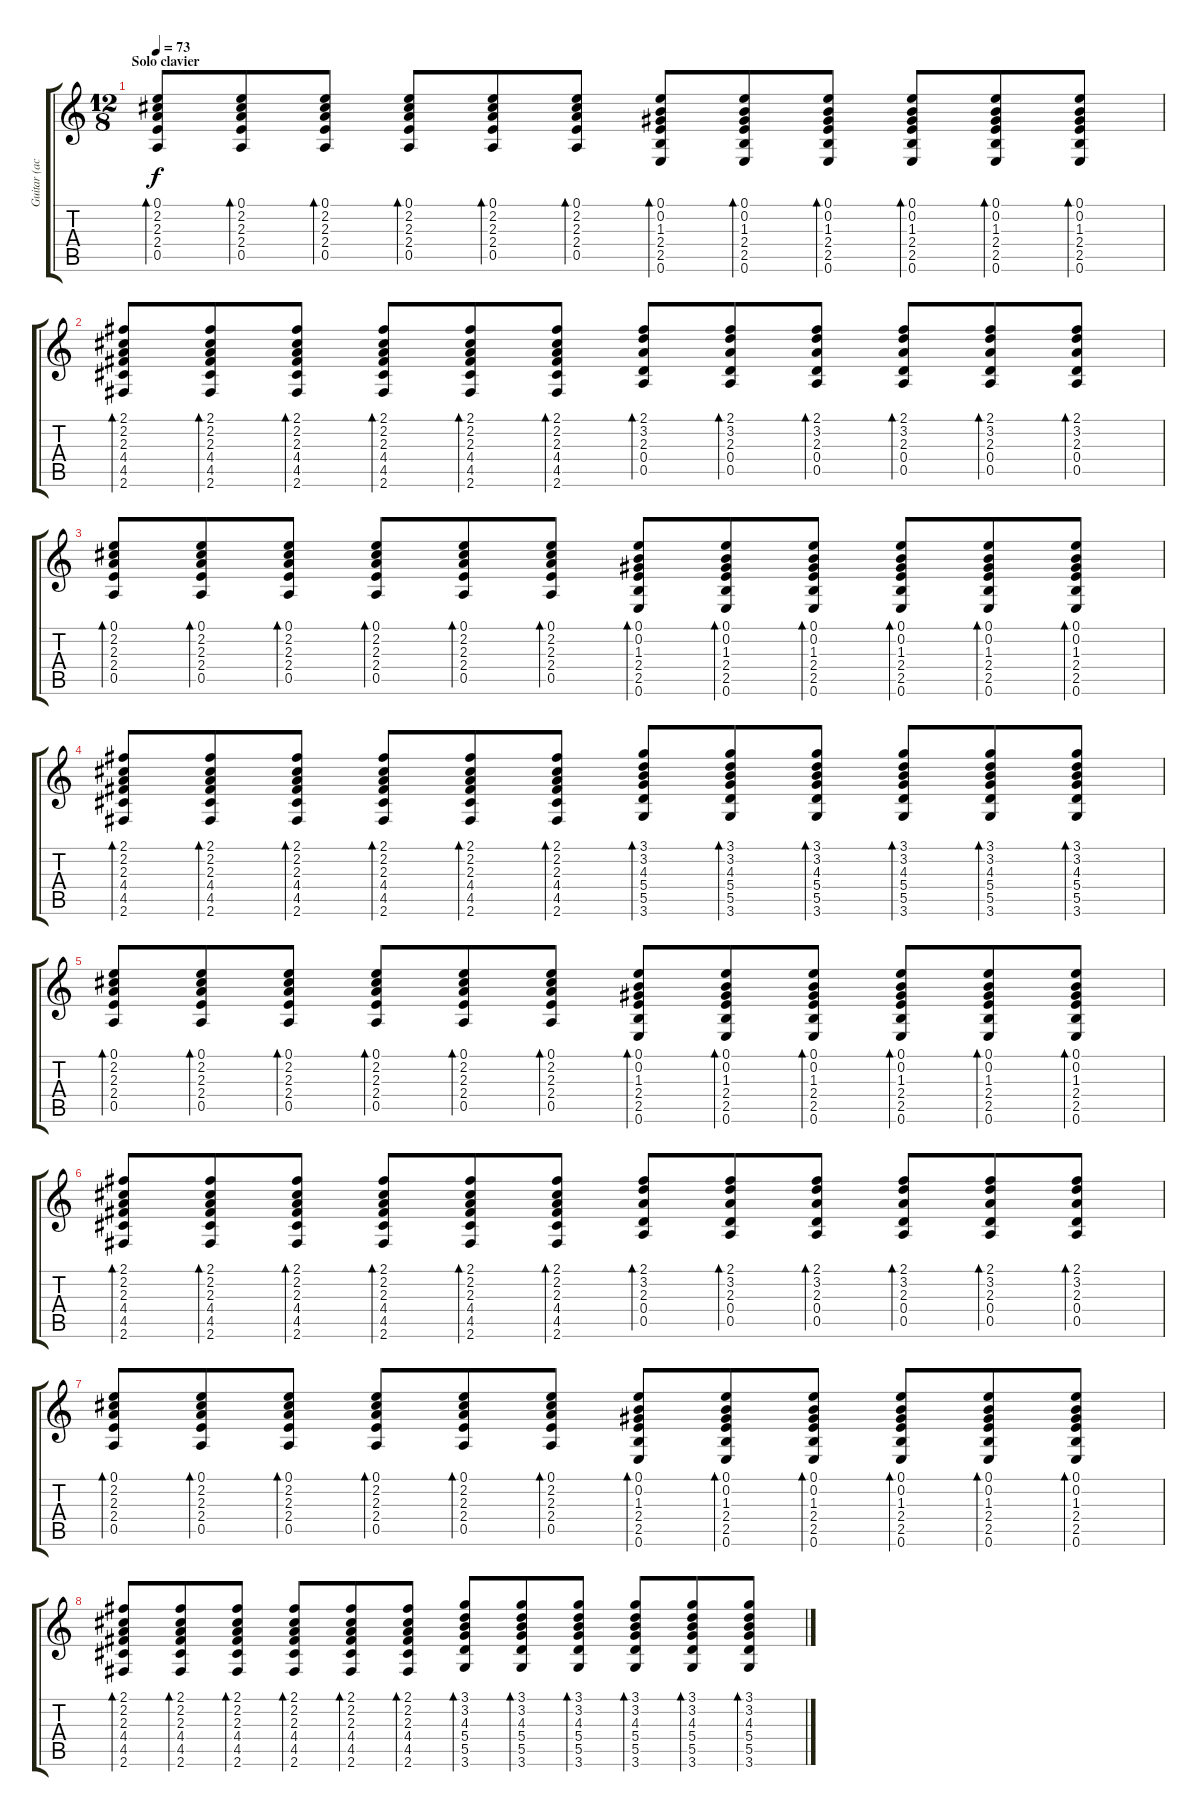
\track ("Guitar (acoustic)" "Guitar (ac") {instrument acousticguitarnylon}
\staff {score tabs}
\tuning (E4 B3 G3 D3 A2 E2) {hide}
\ts (12 8)
\section ("" "Solo clavier")
\tempo 73
\clef g2
\ks c
(0.1 2.2 2.3 2.4 0.5).8{bd 60 dy f} (0.1 2.2 2.3 2.4 0.5).8{bd 60} (0.1 2.2 2.3 2.4 0.5).8{bd 60} (0.1 2.2 2.3 2.4 0.5).8{bd 60} (0.1 2.2 2.3 2.4 0.5).8{bd 60} (0.1 2.2 2.3 2.4 0.5).8{bd 60} (0.1 0.2 1.3 2.4 2.5 0.6).8{bd 60} (0.1 0.2 1.3 2.4 2.5 0.6).8{bd 60} (0.1 0.2 1.3 2.4 2.5 0.6).8{bd 60} (0.1 0.2 1.3 2.4 2.5 0.6).8{bd 60} (0.1 0.2 1.3 2.4 2.5 0.6).8{bd 60} (0.1 0.2 1.3 2.4 2.5 0.6).8{bd 60} |
(2.1 2.2 2.3 4.4 4.5 2.6).8{bd 60} (2.1 2.2 2.3 4.4 4.5 2.6).8{bd 60} (2.1 2.2 2.3 4.4 4.5 2.6).8{bd 60} (2.1 2.2 2.3 4.4 4.5 2.6).8{bd 60} (2.1 2.2 2.3 4.4 4.5 2.6).8{bd 60} (2.1 2.2 2.3 4.4 4.5 2.6).8{bd 60} (2.1 3.2 2.3 0.4 0.5).8{bd 60} (2.1 3.2 2.3 0.4 0.5).8{bd 60} (2.1 3.2 2.3 0.4 0.5).8{bd 60} (2.1 3.2 2.3 0.4 0.5).8{bd 60} (2.1 3.2 2.3 0.4 0.5).8{bd 60} (2.1 3.2 2.3 0.4 0.5).8{bd 60} |
(0.1 2.2 2.3 2.4 0.5).8{bd 60} (0.1 2.2 2.3 2.4 0.5).8{bd 60} (0.1 2.2 2.3 2.4 0.5).8{bd 60} (0.1 2.2 2.3 2.4 0.5).8{bd 60} (0.1 2.2 2.3 2.4 0.5).8{bd 60} (0.1 2.2 2.3 2.4 0.5).8{bd 60} (0.1 0.2 1.3 2.4 2.5 0.6).8{bd 60} (0.1 0.2 1.3 2.4 2.5 0.6).8{bd 60} (0.1 0.2 1.3 2.4 2.5 0.6).8{bd 60} (0.1 0.2 1.3 2.4 2.5 0.6).8{bd 60} (0.1 0.2 1.3 2.4 2.5 0.6).8{bd 60} (0.1 0.2 1.3 2.4 2.5 0.6).8{bd 60} |
(2.1 2.2 2.3 4.4 4.5 2.6).8{bd 60} (2.1 2.2 2.3 4.4 4.5 2.6).8{bd 60} (2.1 2.2 2.3 4.4 4.5 2.6).8{bd 60} (2.1 2.2 2.3 4.4 4.5 2.6).8{bd 60} (2.1 2.2 2.3 4.4 4.5 2.6).8{bd 60} (2.1 2.2 2.3 4.4 4.5 2.6).8{bd 60} (3.1 3.2 4.3 5.4 5.5 3.6).8{bd 60} (3.1 3.2 4.3 5.4 5.5 3.6).8{bd 60} (3.1 3.2 4.3 5.4 5.5 3.6).8{bd 60} (3.1 3.2 4.3 5.4 5.5 3.6).8{bd 60} (3.1 3.2 4.3 5.4 5.5 3.6).8{bd 60} (3.1 3.2 4.3 5.4 5.5 3.6).8{bd 60} |
(0.1 2.2 2.3 2.4 0.5).8{bd 60} (0.1 2.2 2.3 2.4 0.5).8{bd 60} (0.1 2.2 2.3 2.4 0.5).8{bd 60} (0.1 2.2 2.3 2.4 0.5).8{bd 60} (0.1 2.2 2.3 2.4 0.5).8{bd 60} (0.1 2.2 2.3 2.4 0.5).8{bd 60} (0.1 0.2 1.3 2.4 2.5 0.6).8{bd 60} (0.1 0.2 1.3 2.4 2.5 0.6).8{bd 60} (0.1 0.2 1.3 2.4 2.5 0.6).8{bd 60} (0.1 0.2 1.3 2.4 2.5 0.6).8{bd 60} (0.1 0.2 1.3 2.4 2.5 0.6).8{bd 60} (0.1 0.2 1.3 2.4 2.5 0.6).8{bd 60} |
(2.1 2.2 2.3 4.4 4.5 2.6).8{bd 60} (2.1 2.2 2.3 4.4 4.5 2.6).8{bd 60} (2.1 2.2 2.3 4.4 4.5 2.6).8{bd 60} (2.1 2.2 2.3 4.4 4.5 2.6).8{bd 60} (2.1 2.2 2.3 4.4 4.5 2.6).8{bd 60} (2.1 2.2 2.3 4.4 4.5 2.6).8{bd 60} (2.1 3.2 2.3 0.4 0.5).8{bd 60} (2.1 3.2 2.3 0.4 0.5).8{bd 60} (2.1 3.2 2.3 0.4 0.5).8{bd 60} (2.1 3.2 2.3 0.4 0.5).8{bd 60} (2.1 3.2 2.3 0.4 0.5).8{bd 60} (2.1 3.2 2.3 0.4 0.5).8{bd 60} |
(0.1 2.2 2.3 2.4 0.5).8{bd 60} (0.1 2.2 2.3 2.4 0.5).8{bd 60} (0.1 2.2 2.3 2.4 0.5).8{bd 60} (0.1 2.2 2.3 2.4 0.5).8{bd 60} (0.1 2.2 2.3 2.4 0.5).8{bd 60} (0.1 2.2 2.3 2.4 0.5).8{bd 60} (0.1 0.2 1.3 2.4 2.5 0.6).8{bd 60} (0.1 0.2 1.3 2.4 2.5 0.6).8{bd 60} (0.1 0.2 1.3 2.4 2.5 0.6).8{bd 60} (0.1 0.2 1.3 2.4 2.5 0.6).8{bd 60} (0.1 0.2 1.3 2.4 2.5 0.6).8{bd 60} (0.1 0.2 1.3 2.4 2.5 0.6).8{bd 60} |
(2.1 2.2 2.3 4.4 4.5 2.6).8{bd 60} (2.1 2.2 2.3 4.4 4.5 2.6).8{bd 60} (2.1 2.2 2.3 4.4 4.5 2.6).8{bd 60} (2.1 2.2 2.3 4.4 4.5 2.6).8{bd 60} (2.1 2.2 2.3 4.4 4.5 2.6).8{bd 60} (2.1 2.2 2.3 4.4 4.5 2.6).8{bd 60} (3.1 3.2 4.3 5.4 5.5 3.6).8{bd 60} (3.1 3.2 4.3 5.4 5.5 3.6).8{bd 60} (3.1 3.2 4.3 5.4 5.5 3.6).8{bd 60} (3.1 3.2 4.3 5.4 5.5 3.6).8{bd 60} (3.1 3.2 4.3 5.4 5.5 3.6).8{bd 60} (3.1 3.2 4.3 5.4 5.5 3.6).8{bd 60}
